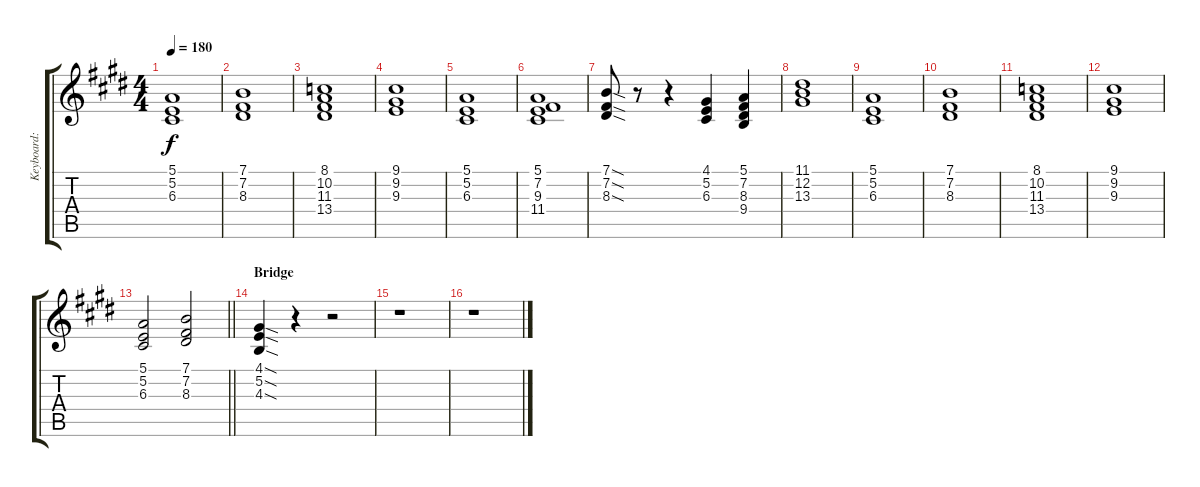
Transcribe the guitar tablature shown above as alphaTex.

\track ("Keyboard: Tsugumi Kotobuki" "Keyboard: ") {instrument lead1square}
\staff {score tabs}
\tuning (E4 B3 G3 D3 A2 E2) {hide}
\ts (4 4)
\tempo 180
\clef g2
\ks e
(5.1 5.2 6.3).1{dy f} |
(7.1 7.2 8.3).1 |
(8.1 10.2 11.3 13.4).1 |
(9.1 9.2 9.3).1 |
(5.1 5.2 6.3).1 |
(5.1 7.2 9.3 11.4).1 |
(7.1{sod} 7.2{sod} 8.3{sod}).8 r.8 r.4 (4.1 5.2 6.3).4 (5.1 7.2 8.3 9.4).4 |
(11.1 12.2 13.3).1 |
(5.1 5.2 6.3).1 |
(7.1 7.2 8.3).1 |
(8.1 10.2 11.3 13.4).1 |
(9.1 9.2 9.3).1 |
\barLineRight lightlight
(5.1 5.2 6.3).2 (7.1 7.2 8.3).2 |
\section ("" "Bridge")
(4.1{sod} 5.2{sod} 4.3{sod}).4 r.4 r.2 |
r.1 |
r.1
